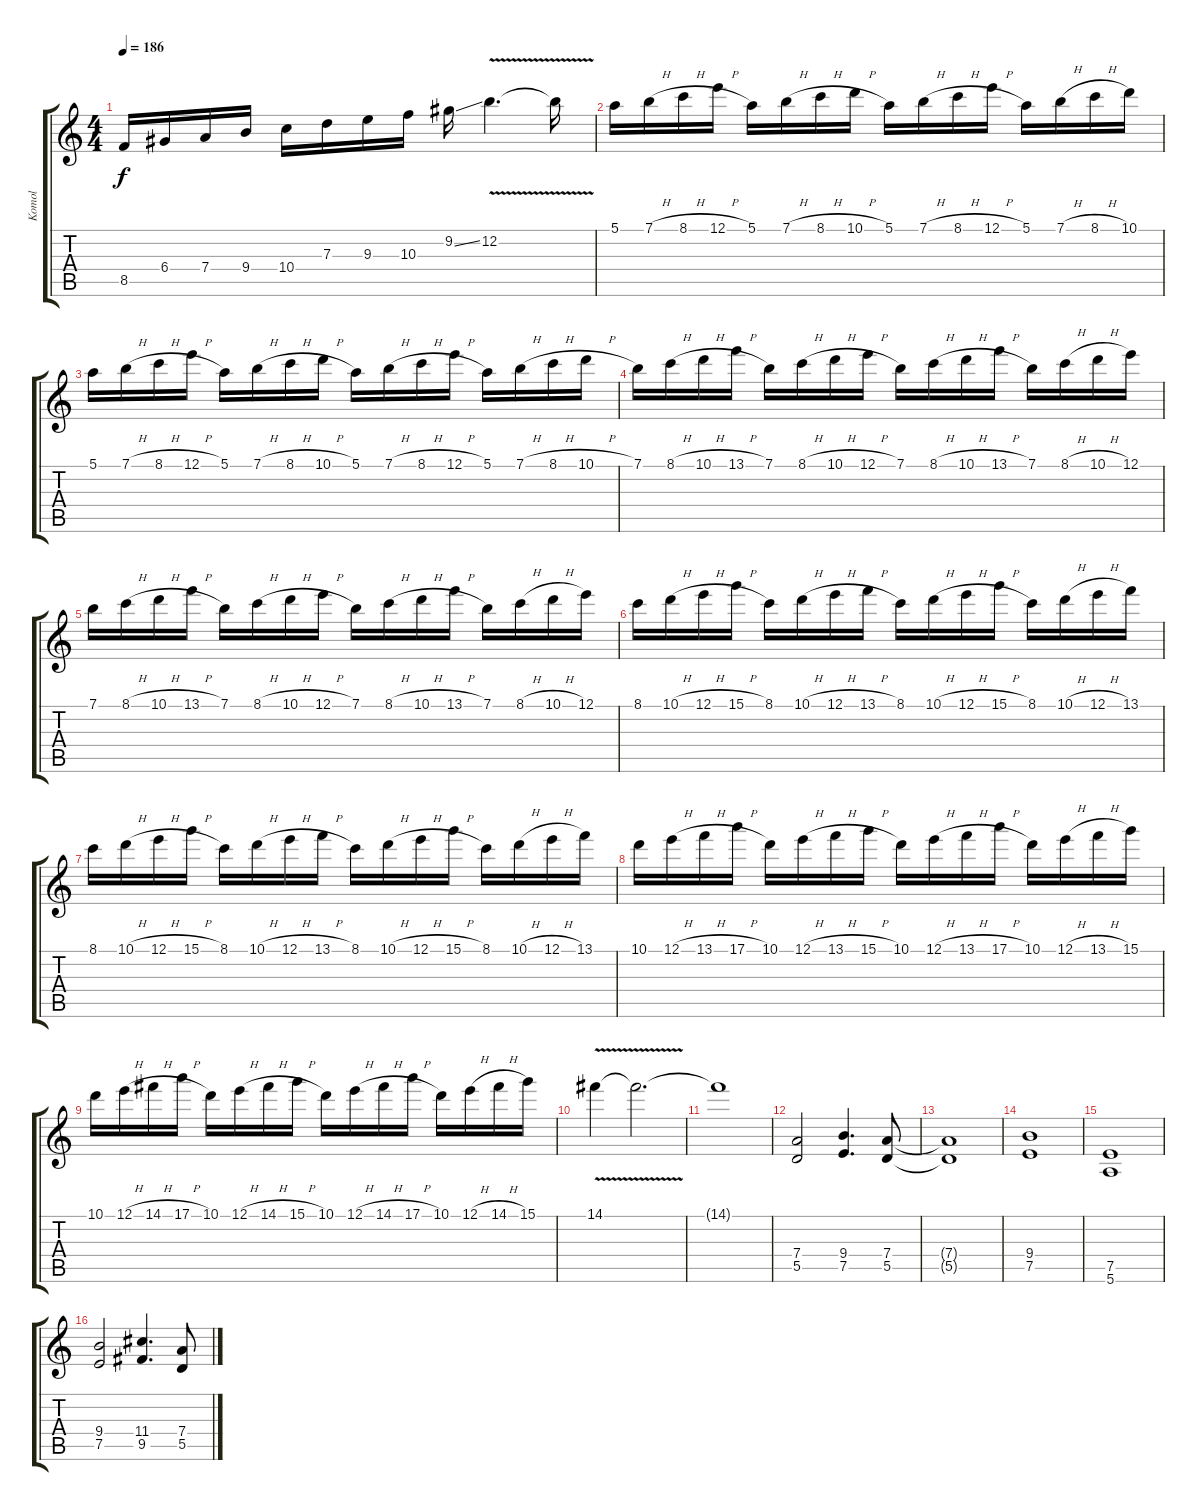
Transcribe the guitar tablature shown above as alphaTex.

\track ("Komol" "Komol") {instrument overdrivenguitar}
\staff {score tabs}
\tuning (E4 B3 G3 D3 A2 E2) {hide}
\ts (4 4)
\tempo 186
\clef g2
\ks c
8.5.16{dy f} 6.4.16 7.4.16 9.4.16 10.4.16 7.3.16 9.3.16 10.3.16 9.2{ss}.16 12.2{v}.4{d} 12.2{t}.16 |
5.1.16 7.1{h}.16 8.1{h}.16 12.1{h}.16 5.1.16 7.1{h}.16 8.1{h}.16 10.1{h}.16 5.1.16 7.1{h}.16 8.1{h}.16 12.1{h}.16 5.1.16 7.1{h}.16 8.1{h}.16 10.1.16 |
5.1.16 7.1{h}.16 8.1{h}.16 12.1{h}.16 5.1.16 7.1{h}.16 8.1{h}.16 10.1{h}.16 5.1.16 7.1{h}.16 8.1{h}.16 12.1{h}.16 5.1.16 7.1{h}.16 8.1{h}.16 10.1{h}.16 |
7.1.16 8.1{h}.16 10.1{h}.16 13.1{h}.16 7.1.16 8.1{h}.16 10.1{h}.16 12.1{h}.16 7.1.16 8.1{h}.16 10.1{h}.16 13.1{h}.16 7.1.16 8.1{h}.16 10.1{h}.16 12.1.16 |
7.1.16 8.1{h}.16 10.1{h}.16 13.1{h}.16 7.1.16 8.1{h}.16 10.1{h}.16 12.1{h}.16 7.1.16 8.1{h}.16 10.1{h}.16 13.1{h}.16 7.1.16 8.1{h}.16 10.1{h}.16 12.1.16 |
8.1.16 10.1{h}.16 12.1{h}.16 15.1{h}.16 8.1.16 10.1{h}.16 12.1{h}.16 13.1{h}.16 8.1.16 10.1{h}.16 12.1{h}.16 15.1{h}.16 8.1.16 10.1{h}.16 12.1{h}.16 13.1.16 |
8.1.16 10.1{h}.16 12.1{h}.16 15.1{h}.16 8.1.16 10.1{h}.16 12.1{h}.16 13.1{h}.16 8.1.16 10.1{h}.16 12.1{h}.16 15.1{h}.16 8.1.16 10.1{h}.16 12.1{h}.16 13.1.16 |
10.1.16 12.1{h}.16 13.1{h}.16 17.1{h}.16 10.1.16 12.1{h}.16 13.1{h}.16 15.1{h}.16 10.1.16 12.1{h}.16 13.1{h}.16 17.1{h}.16 10.1.16 12.1{h}.16 13.1{h}.16 15.1.16 |
10.1.16 12.1{h}.16 14.1{h}.16 17.1{h}.16 10.1.16 12.1{h}.16 14.1{h}.16 15.1{h}.16 10.1.16 12.1{h}.16 14.1{h}.16 17.1{h}.16 10.1.16 12.1{h}.16 14.1{h}.16 15.1.16 |
14.1{v}.4{volume 16} 14.1{t}.2{d volume 0} |
14.1{t}.1 |
(7.4 5.5).2{volume 13} (9.4 7.5).4{d} (7.4 5.5).8 |
(7.4{t} 5.5{t}).1 |
(9.4 7.5).1 |
(7.5 5.6).1 |
(9.4 7.5).2 (11.4 9.5).4{d} (7.4 5.5).8
